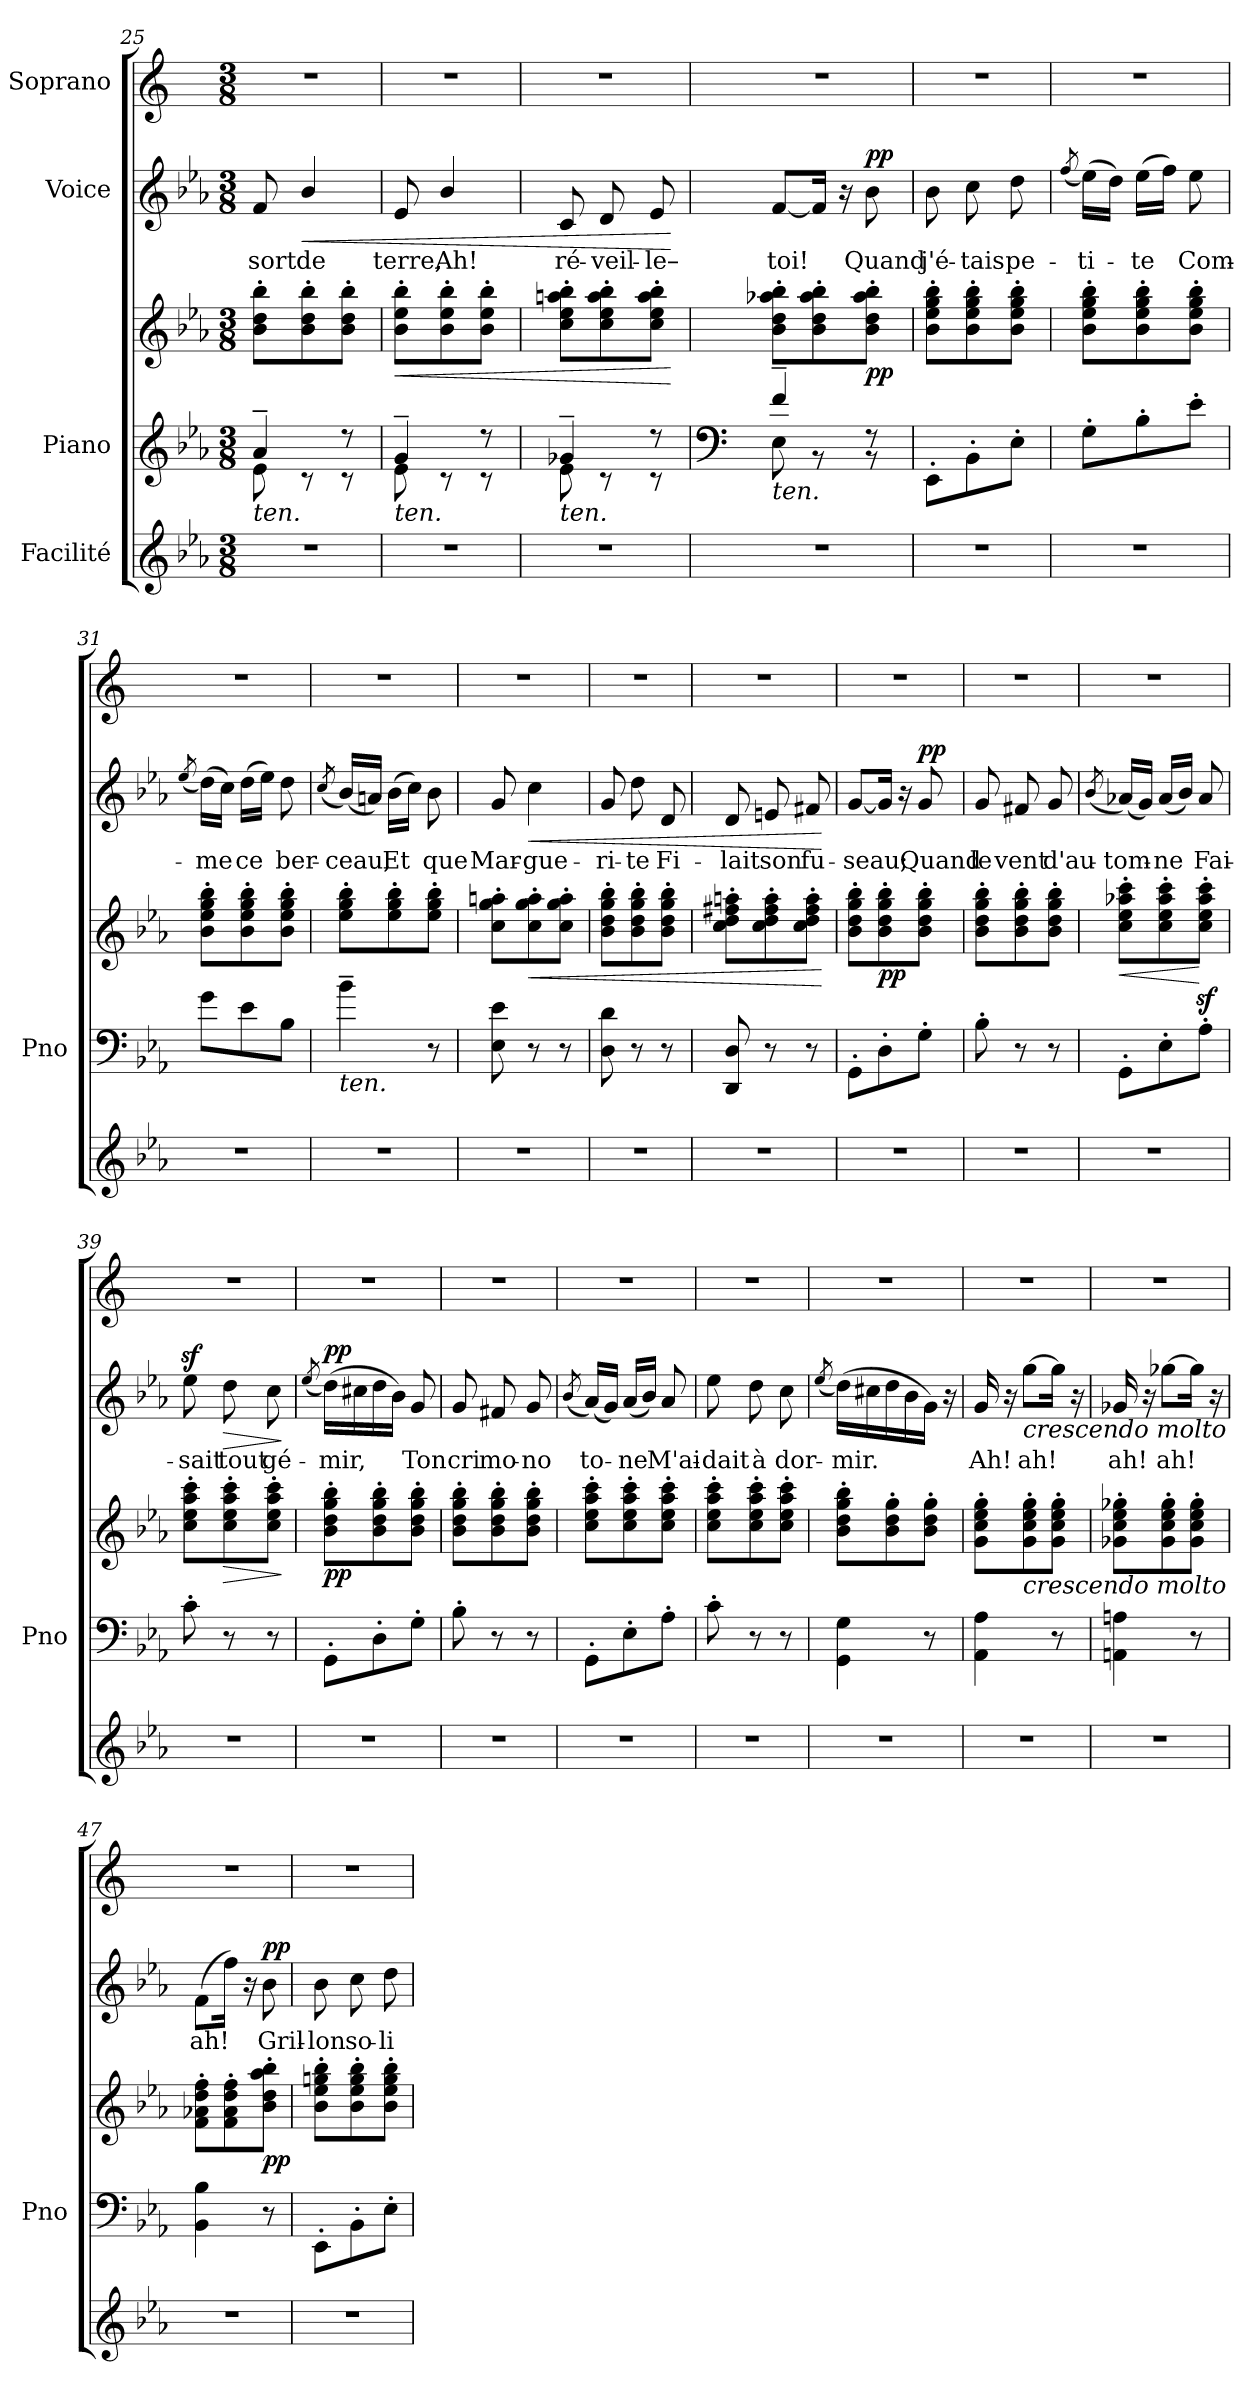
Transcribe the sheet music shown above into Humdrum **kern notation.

**kern	**kern	**kern	**dynam	**kern	**text	**dynam	**kern
*part4	*part3	*part3	*part3	*part2	*part2	*part2	*part1
*staff5	*staff4	*staff3	*staff3/4	*staff2	*staff2	*staff2	*staff1
*I"Facilité	*I"Piano	*	*	*I"Voice	*	*	*I"Soprano
*	*I'Pno	*	*	*	*	*	*
*clefG2	*clefG2	*clefG2	*	*clefG2	*	*	*clefG2
*k[b-e-a-]	*k[b-e-a-]	*k[b-e-a-]	*	*k[b-e-a-]	*	*	*k[]
*M3/8	*M3/8	*M3/8	*	*M3/8	*	*	*M3/8
=25	=25	=25	=25	=25	=25	=25	=25
*	*^	*	*	*	*	*	*
!	!LO:TX:b:i:t=ten.	!	!	!	!	!	!	!
!	!	!	!	!	!	!LO:LY:b	!	!
4.r	4a-~</	8e-\	8b-\' 8dd\' 8bb-\'L	.	8f/	sort	.	4.r
!	!	!	!	!	!	!LO:LY:b	!LO:HP:b	!
.	.	8r	8b-\' 8dd\' 8bb-\'	.	4b-/	de	<	.
.	8r	8r	8b-\' 8dd\' 8bb-\'J	.	.	.	.	.
=26	=26	=26	=26	=26	=26	=26	=26	=26
!	!LO:TX:b:i:t=ten.	!	!	!	!	!	!	!
!	!	!	!	!LO:HP:b	!	!LO:LY:b	!	!
4.r	4g~</	8e-\	8b-\' 8ee-\' 8bb-\'L	<	8e-/	terre,	.	4.r
!	!	!	!	!	!	!LO:LY:b	!	!
.	.	8r	8b-\' 8ee-\' 8bb-\'	.	4b-/	Ah!	.	.
.	8r	8r	8b-\' 8ee-\' 8bb-\'J	.	.	.	.	.
!!LO:PB:g=z
=27	=27	=27	=27	=27	=27	=27	=27	=27
!	!LO:TX:b:i:t=ten.	!	!	!	!	!	!	!
!	!	!	!	!	!	!LO:LY:b	!	!
4.r	4g-X~/	8e-\	8cc\' 8ee-\' 8aan\' 8bb-\'L	.	8c/	ré-	.	4.r
!	!	!	!	!	!	!LO:LY:b	!	!
.	.	8r	8cc\' 8ee-\' 8aa\' 8bb-\'	.	8d/	-veil-	.	.
!	!	!	!	!	!	!LO:LY:b	!	!
.	8r	8r	8cc\' 8ee-\' 8aa\' 8bb-\'J	.	8e-/	-le–	.	.
*	*v	*v	*	*	*	*	*	*
.	.	.	[	.	.	[	.
=28	=28	=28	=28	=28	=28	=28	=28
*	*clefF4	*	*	*	*	*	*
*	*^	*	*	*	*	*	*
!	!LO:TX:b:i:t=ten.	!	!	!	!	!	!	!
!	!	!	!	!	!	!LO:LY:b	!	!
4.r	4f~/	8E-\	8b-\' 8dd\' 8aa-X\' 8bb-\'L	.	[8f/L	toi!	.	4.r
.	.	8r	8b-\' 8dd\' 8aa-\' 8bb-\'	.	16f/Jk]	.	.	.
.	.	.	.	.	16r	.	.	.
!	!	!	!	!LO:DY:b	!	!LO:LY:b	!LO:DY:b	!
.	8r	8r	8b-\' 8dd\' 8aa-\' 8bb-\'J	pp	8b-\	Quand	pp	.
=29	=29	=29	=29	=29	=29	=29	=29	=29
!	!	!	!	!	!	!LO:LY:b	!	!
*	*v	*v	*	*	*	*	*	*
4.r	8EE-'\L	8b-\' 8ee-\' 8gg\' 8bb-\'L	.	8b-\	j'é-	.	4.r
!	!	!	!	!	!LO:LY:b	!	!
.	8BB-'\	8b-\' 8ee-\' 8gg\' 8bb-\'	.	8cc\	-tais	.	.
!	!	!	!	!	!LO:LY:b	!	!
.	8E-'\J	8b-\' 8ee-\' 8gg\' 8bb-\'J	.	8dd\	pe-	.	.
=30	=30	=30	=30	=30	=30	=30	=30
.	.	.	.	(8qff/	.	.	.
!	!	!	!	!	!LO:LY:b	!	!
4.r	8G'\L	8b-\' 8ee-\' 8gg\' 8bb-\'L	.	(16ee-\LL)	-ti-	.	4.r
.	.	.	.	16dd\JJ)	.	.	.
!	!	!	!	!	!LO:LY:b	!	!
.	8B-'\	8b-\' 8ee-\' 8gg\' 8bb-\'	.	(16ee-\LL	-te	.	.
.	.	.	.	16ff\JJ)	.	.	.
!	!	!	!	!	!LO:LY:b	!	!
.	8e-'\J	8b-\' 8ee-\' 8gg\' 8bb-\'J	.	8ee-\	Com-	.	.
=31	=31	=31	=31	=31	=31	=31	=31
.	.	.	.	(8qee-/	.	.	.
!	!	!	!	!	!LO:LY:b	!	!
4.r	8g\L	8b-\' 8ee-\' 8gg\' 8bb-\'L	.	(16dd\LL)	-me	.	4.r
.	.	.	.	16cc\JJ)	.	.	.
!	!	!	!	!	!LO:LY:b	!	!
.	8e-\	8b-\' 8ee-\' 8gg\' 8bb-\'	.	(16dd\LL	ce	.	.
.	.	.	.	16ee-\JJ)	.	.	.
!	!	!	!	!	!LO:LY:b	!	!
.	8B-\J	8b-\' 8ee-\' 8gg\' 8bb-\'J	.	8dd\	ber-	.	.
=32	=32	=32	=32	=32	=32	=32	=32
.	.	.	.	(8qcc/	.	.	.
!	!LO:TX:b:i:t=ten.	!	!	!	!	!	!
!	!	!	!	!	!LO:LY:b	!	!
4.r	4b-~\	8ee-\' 8gg\' 8bb-\'L	.	(16b-/LL)	-ceau,	.	4.r
.	.	.	.	16an/JJ)	.	.	.
!	!	!	!	!	!LO:LY:b	!	!
.	.	8ee-\' 8gg\' 8bb-\'	.	(16b-\LL	Et	.	.
.	.	.	.	16cc\JJ)	.	.	.
!	!	!	!	!	!LO:LY:b	!	!
.	8r	8ee-\' 8gg\' 8bb-\'J	.	8b-\	que	.	.
=33	=33	=33	=33	=33	=33	=33	=33
!	!	!	!	!	!LO:LY:b	!	!
4.r	8E-\ 8e-\	8cc\' 8gg\' 8aan\'L	.	8g/	Mar-	.	4.r
!	!	!	!LO:HP:b	!	!LO:LY:b	!LO:HP:b	!
.	8r	8cc\' 8gg\' 8aa\'	<	4cc\	-gue-	<	.
.	8r	8cc\' 8gg\' 8aa\'J	.	.	.	.	.
!!LO:PB:g=z
=34	=34	=34	=34	=34	=34	=34	=34
!	!	!	!	!	!LO:LY:b	!	!
4.r	8D\ 8d\	8b-\' 8dd\' 8gg\' 8bb-\'L	.	8g/	-ri-	.	4.r
!	!	!	!	!	!LO:LY:b	!	!
.	8r	8b-\' 8dd\' 8gg\' 8bb-\'	.	8dd\	-te	.	.
!	!	!	!	!	!LO:LY:b	!	!
.	8r	8b-\' 8dd\' 8gg\' 8bb-\'J	.	8d/	Fi-	.	.
=35	=35	=35	=35	=35	=35	=35	=35
!	!	!	!	!	!LO:LY:b	!	!
4.r	8DD/ 8D/	8cc\' 8dd\' 8ff#X\' 8aan\'L	.	8d/	-lait	.	4.r
!	!	!	!	!	!LO:LY:b	!	!
.	8r	8cc\' 8dd\' 8ff#\' 8aa\'	.	8en/	son	.	.
!	!	!	!	!	!LO:LY:b	!	!
.	8r	8cc\' 8dd\' 8ff#\' 8aa\'J	.	8f#X/	fu-	.	.
.	.	.	[	.	.	[	.
=36	=36	=36	=36	=36	=36	=36	=36
!	!	!	!	!	!LO:LY:b	!	!
4.r	8GG'\L	8b-\' 8dd\' 8gg\' 8bb-\'L	.	[8g/L	-seau;	.	4.r
!	!	!	!LO:DY:b	!	!	!	!
.	8D'\	8b-\' 8dd\' 8gg\' 8bb-\'	pp	16g/Jk]	.	.	.
.	.	.	.	16r	.	.	.
!	!	!	!	!	!LO:LY:b	!LO:DY:b	!
.	8G'\J	8b-\' 8dd\' 8gg\' 8bb-\'J	.	8g/	Quand	pp	.
=37	=37	=37	=37	=37	=37	=37	=37
!	!	!	!	!	!LO:LY:b	!	!
4.r	8B-'\	8b-\' 8dd\' 8gg\' 8bb-\'L	.	8g/	le	.	4.r
!	!	!	!	!	!LO:LY:b	!	!
.	8r	8b-\' 8dd\' 8gg\' 8bb-\'	.	8f#X/	vent	.	.
!	!	!	!	!	!LO:LY:b	!	!
.	8r	8b-\' 8dd\' 8gg\' 8bb-\'J	.	8g/	d'au-	.	.
=38	=38	=38	=38	=38	=38	=38	=38
.	.	.	.	(8qb-/	.	.	.
!	!	!	!LO:HP:b	!	!LO:LY:b	!	!
4.r	8GG'\L	8cc\' 8ee-\' 8aa-X\' 8ccc\'L	<	(16a-X/LL)	-tom-	.	4.r
.	.	.	.	16g/JJ)	.	.	.
!	!	!	!	!	!LO:LY:b	!	!
.	8E-'\	8cc\' 8ee-\' 8aa-\' 8ccc\'	.	(16a-/LL	-ne	.	.
.	.	.	.	16b-/JJ)	.	.	.
!	!	!	!LO:DY:n=1:b	!	!LO:LY:b	!	!
.	8A-'\J	8cc\z<' 8ee-\z<' 8aa-\z<' 8ccc\z<'J	[ other-dynamics	8a-/	Fai-	.	.
=39	=39	=39	=39	=39	=39	=39	=39
!	!	!	!	!	!LO:LY:b	!LO:DY:b	!
4.r	8c'\	8cc\' 8ee-\' 8aa-\' 8ccc\'L	.	8ee-z<\	-sait	other-dynamics	4.r
!	!	!	!LO:HP:b	!	!LO:LY:b	!LO:HP:b	!
.	8r	8cc\' 8ee-\' 8aa-\' 8ccc\'	>	8dd\	tout	>	.
!	!	!	!	!	!LO:LY:b	!	!
.	8r	8cc\' 8ee-\' 8aa-\' 8ccc\'J	.	8cc\	gé-	.	.
.	.	.	]	.	.	]	.
=40	=40	=40	=40	=40	=40	=40	=40
.	.	.	.	(8qee-/	.	.	.
!	!	!	!LO:DY:b	!	!LO:LY:b	!LO:DY:b	!
4.r	8GG'\L	8b-\' 8dd\' 8gg\' 8bb-\'L	pp	(16dd\LL)	-mir,	pp	4.r
.	.	.	.	16cc#X\	.	.	.
.	8D'\	8b-\' 8dd\' 8gg\' 8bb-\'	.	16dd\	.	.	.
.	.	.	.	16b-\JJ)	.	.	.
!	!	!	!	!	!LO:LY:b	!	!
.	8G'\J	8b-\' 8dd\' 8gg\' 8bb-\'J	.	8g/	Ton	.	.
!!LO:LB:g=z
=41	=41	=41	=41	=41	=41	=41	=41
!	!	!	!	!	!LO:LY:b	!	!
4.r	8B-'\	8b-\' 8dd\' 8gg\' 8bb-\'L	.	8g/	cri	.	4.r
!	!	!	!	!	!LO:LY:b	!	!
.	8r	8b-\' 8dd\' 8gg\' 8bb-\'	.	8f#X/	mo-	.	.
!	!	!	!	!	!LO:LY:b	!	!
.	8r	8b-\' 8dd\' 8gg\' 8bb-\'J	.	8g/	-no	.	.
=42	=42	=42	=42	=42	=42	=42	=42
.	.	.	.	(8qb-/	.	.	.
!	!	!	!	!	!LO:LY:b	!	!
4.r	8GG'\L	8cc\' 8ee-\' 8aa-\' 8ccc\'L	.	(16a-/LL)	to-	.	4.r
.	.	.	.	16g/JJ)	.	.	.
!	!	!	!	!	!LO:LY:b	!	!
.	8E-'\	8cc\' 8ee-\' 8aa-\' 8ccc\'	.	(16a-/LL	-ne	.	.
.	.	.	.	16b-/JJ)	.	.	.
!	!	!	!	!	!LO:LY:b	!	!
.	8A-'\J	8cc\' 8ee-\' 8aa-\' 8ccc\'J	.	8a-/	M'ai-	.	.
=43	=43	=43	=43	=43	=43	=43	=43
!	!	!	!	!	!LO:LY:b	!	!
4.r	8c'\	8cc\' 8ee-\' 8aa-\' 8ccc\'L	.	8ee-\	-dait	.	4.r
!	!	!	!	!	!LO:LY:b	!	!
.	8r	8cc\' 8ee-\' 8aa-\' 8ccc\'	.	8dd\	à	.	.
!	!	!	!	!	!LO:LY:b	!	!
.	8r	8cc\' 8ee-\' 8aa-\' 8ccc\'J	.	8cc\	dor-	.	.
=44	=44	=44	=44	=44	=44	=44	=44
.	.	.	.	(8qee-/	.	.	.
!	!	!	!	!	!LO:LY:b	!	!
4.r	4GG\ 4G\	8b-\' 8dd\' 8gg\' 8bb-\'L	.	(16dd\LL)	-mir.	.	4.r
.	.	.	.	16cc#X\	.	.	.
.	.	8b-\' 8dd\' 8gg\'	.	16dd\	.	.	.
.	.	.	.	16b-\	.	.	.
.	8r	8b-\' 8dd\' 8gg\'J	.	16g\JJ)	.	.	.
.	.	.	.	16r	.	.	.
=45	=45	=45	=45	=45	=45	=45	=45
!	!	!	!	!	!LO:LY:b	!	!
4.r	4AA-\ 4A-\	8g\' 8cc\' 8ee-\' 8gg\'L	.	16g/	Ah!	.	4.r
.	.	.	.	16r	.	.	.
!	!	!	!	!LO:TX:b:i:t=crescendo molto	!	!	!
!	!	!LO:TX:b:i:t=crescendo  molto	!	!	!	!	!
!	!	!	!	!	!LO:LY:b	!	!
.	.	8g\' 8cc\' 8ee-\' 8gg\'	.	[8gg\L	ah!	.	.
.	8r	8g\' 8cc\' 8ee-\' 8gg\'J	.	16gg\Jk]	.	.	.
.	.	.	.	16r	.	.	.
=46	=46	=46	=46	=46	=46	=46	=46
!	!	!	!	!	!LO:LY:b	!	!
4.r	4AAn\ 4An\	8g-X\' 8cc\' 8ee-\' 8gg-X\'L	.	16g-X/	ah!	.	4.r
.	.	.	.	16r	.	.	.
!	!	!	!	!	!LO:LY:b	!	!
.	.	8g-\' 8cc\' 8ee-\' 8gg-\'	.	[8gg-X\L	ah!	.	.
.	8r	8g-\' 8cc\' 8ee-\' 8gg-\'J	.	16gg-\Jk]	.	.	.
.	.	.	.	16r	.	.	.
=47	=47	=47	=47	=47	=47	=47	=47
!	!	!	!	!	!LO:LY:b	!	!
4.r	4BB-\ 4B-\	8f\' 8a-X\' 8dd\' 8ff\'L	.	(8f\L	ah!	.	4.r
.	.	8f\' 8a-\' 8dd\' 8ff\'	.	16ff\Jk)	.	.	.
.	.	.	.	16r	.	.	.
!	!	!	!LO:DY:b	!	!LO:LY:b	!LO:DY:b	!
.	8r	8b-\' 8dd\' 8aa-\' 8bb-\'J	pp	8b-\	Gril-	pp	.
=48	=48	=48	=48	=48	=48	=48	=48
!	!	!	!	!	!LO:LY:b	!	!
4.r	8EE-'\L	8b-\' 8ee-\' 8ggn\' 8bb-\'L	.	8b-\	-lon	.	4.r
!	!	!	!	!	!LO:LY:b	!	!
.	8BB-'\	8b-\' 8ee-\' 8gg\' 8bb-\'	.	8cc\	so-	.	.
!	!	!	!	!	!LO:LY:b	!	!
.	8E-'\J	8b-\' 8ee-\' 8gg\' 8bb-\'J	.	8dd\	-li-	.	.
=	=	=	=	=	=	=	=
*-	*-	*-	*-	*-	*-	*-	*-
